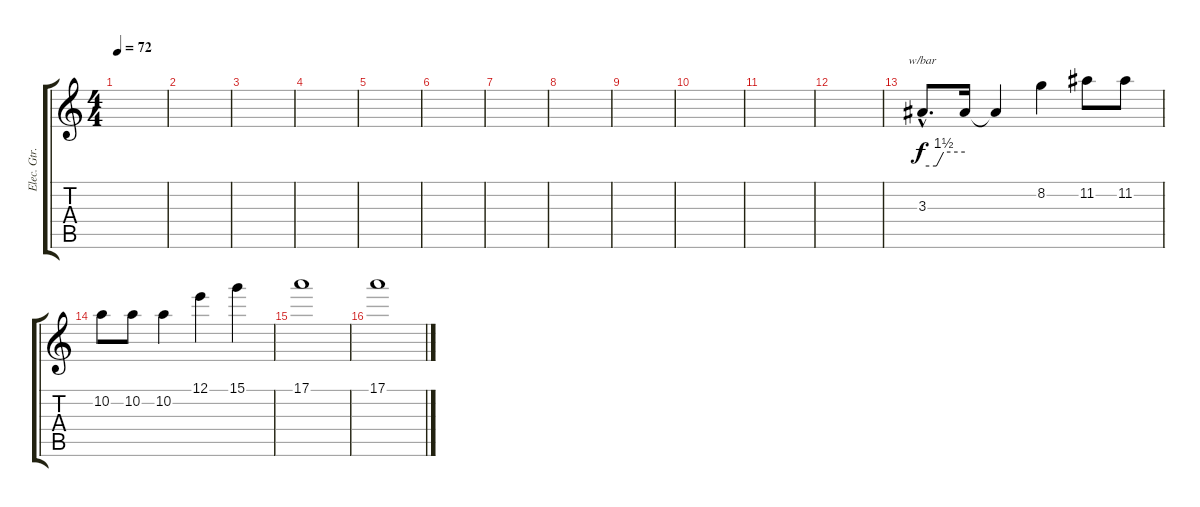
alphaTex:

\track ("Elec. Gtr. 2" "Elec. Gtr.") {instrument overdrivenguitar}
\staff {score tabs}
\tuning (E4 B3 G3 D3 A2 E2) {hide}
\ts (4 4)
\tempo 72
\clef g2
\ks c
|
|
|
|
|
|
|
|
|
|
|
|
3.3{hac}.8{d tbe (custom default 0 0 20 0 30 6 60 6)} 3.3{t}.16 3.3{t}.4 8.2.4 11.2.8 11.2.8 |
10.2.8 10.2.8 10.2.4 12.1.4 15.1.4 |
17.1.1 |
17.1.1
